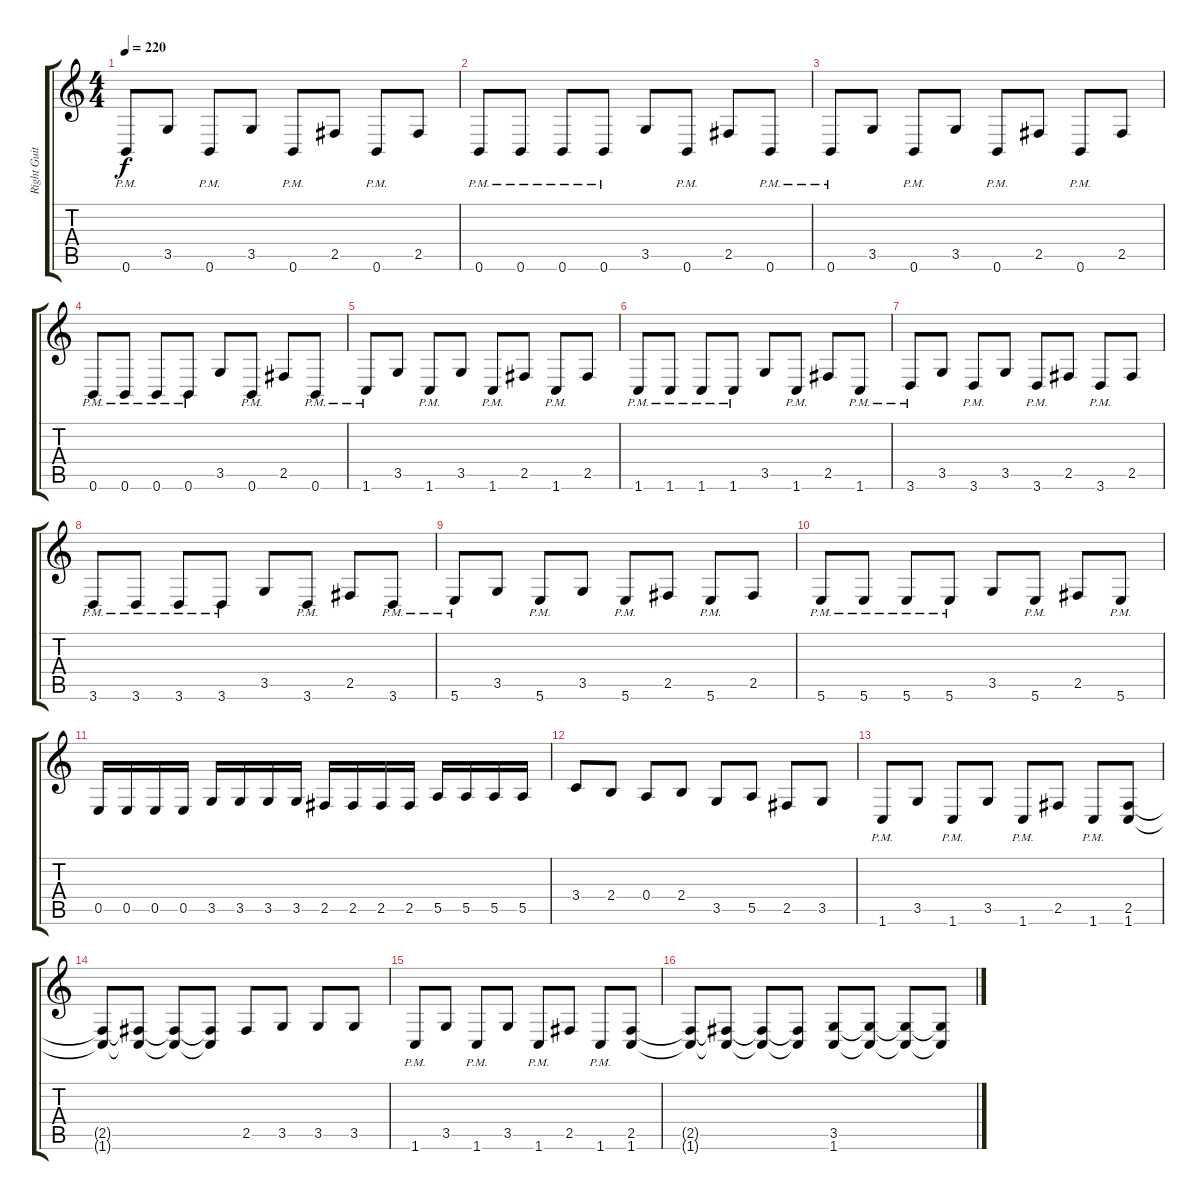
\track ("Right Guitar" "Right Guit") {instrument overdrivenguitar}
\staff {score tabs}
\tuning (B3 Gb3 D3 A2 E2 B1) {hide}
\ts (4 4)
\tempo 220
\clef g2
\ks c
0.6{pm}.8{dy f} 3.5.8 0.6{pm}.8 3.5.8 0.6{pm}.8 2.5.8 0.6{pm}.8 2.5.8 |
0.6{pm}.8 0.6{pm}.8 0.6{pm}.8 0.6{pm}.8 3.5.8 0.6{pm}.8 2.5.8 0.6{pm}.8 |
0.6{pm}.8 3.5.8 0.6{pm}.8 3.5.8 0.6{pm}.8 2.5.8 0.6{pm}.8 2.5.8 |
0.6{pm}.8 0.6{pm}.8 0.6{pm}.8 0.6{pm}.8 3.5.8 0.6{pm}.8 2.5.8 0.6{pm}.8 |
1.6{pm}.8 3.5.8 1.6{pm}.8 3.5.8 1.6{pm}.8 2.5.8 1.6{pm}.8 2.5.8 |
1.6{pm}.8 1.6{pm}.8 1.6{pm}.8 1.6{pm}.8 3.5.8 1.6{pm}.8 2.5.8 1.6{pm}.8 |
3.6{pm}.8 3.5.8 3.6{pm}.8 3.5.8 3.6{pm}.8 2.5.8 3.6{pm}.8 2.5.8 |
3.6{pm}.8 3.6{pm}.8 3.6{pm}.8 3.6{pm}.8 3.5.8 3.6{pm}.8 2.5.8 3.6{pm}.8 |
5.6{pm}.8 3.5.8 5.6{pm}.8 3.5.8 5.6{pm}.8 2.5.8 5.6{pm}.8 2.5.8 |
5.6{pm}.8 5.6{pm}.8 5.6{pm}.8 5.6{pm}.8 3.5.8 5.6{pm}.8 2.5.8 5.6{pm}.8 |
0.5.16 0.5.16 0.5.16 0.5.16 3.5.16 3.5.16 3.5.16 3.5.16 2.5.16 2.5.16 2.5.16 2.5.16 5.5.16 5.5.16 5.5.16 5.5.16 |
3.4.8 2.4.8 0.4.8 2.4.8 3.5.8 5.5.8 2.5.8 3.5.8 |
1.6{pm}.8 3.5.8 1.6{pm}.8 3.5.8 1.6{pm}.8 2.5.8 1.6{pm}.8 (2.5 1.6).8 |
(2.5{t} 1.6{t}).8 (2.5{t} 1.6{t}).8 (2.5{t} 1.6{t}).8 (2.5{t} 1.6{t}).8 2.5.8 3.5.8 3.5.8 3.5.8 |
1.6{pm}.8 3.5.8 1.6{pm}.8 3.5.8 1.6{pm}.8 2.5.8 1.6{pm}.8 (2.5 1.6).8 |
(2.5{t} 1.6{t}).8 (2.5{t} 1.6{t}).8 (2.5{t} 1.6{t}).8 (2.5{t} 1.6{t}).8 (3.5 1.6).8 (3.5{t} 1.6{t}).8 (3.5{t} 1.6{t}).8 (3.5{t} 1.6{t}).8
